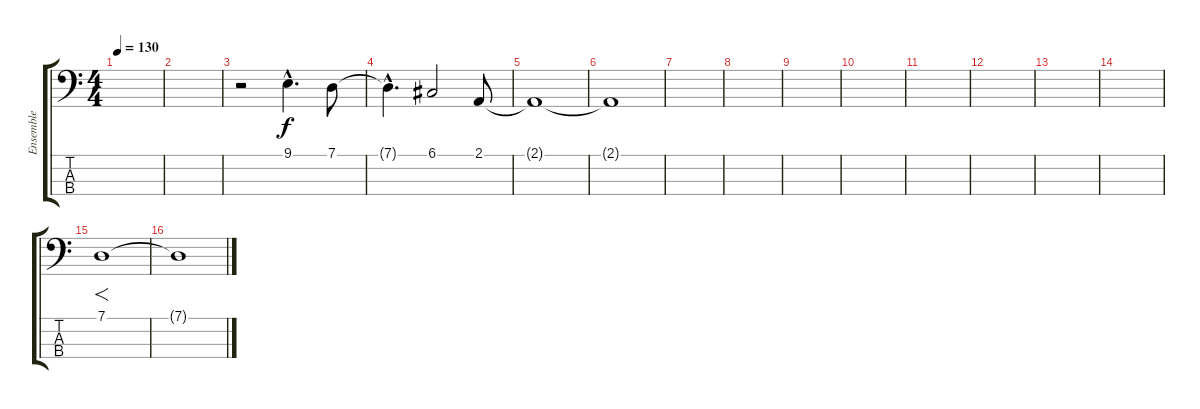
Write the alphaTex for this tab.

\track ("Ensemble" "Ensemble") {instrument stringensemble2}
\staff {score tabs}
\tuning (G2 D2 A1 E1) {hide}
\ts (4 4)
\tempo 130
\clef f4
\ks c
|
|
r.2 9.1{hac}.4{d} 7.1.8 |
7.1{hac t}.4{d} 6.1.2 2.1.8 |
2.1{t}.1{volume 0} |
2.1{t}.1 |
|
|
|
|
|
|
|
|
7.1.1{f volume 14} |
7.1{t}.1
